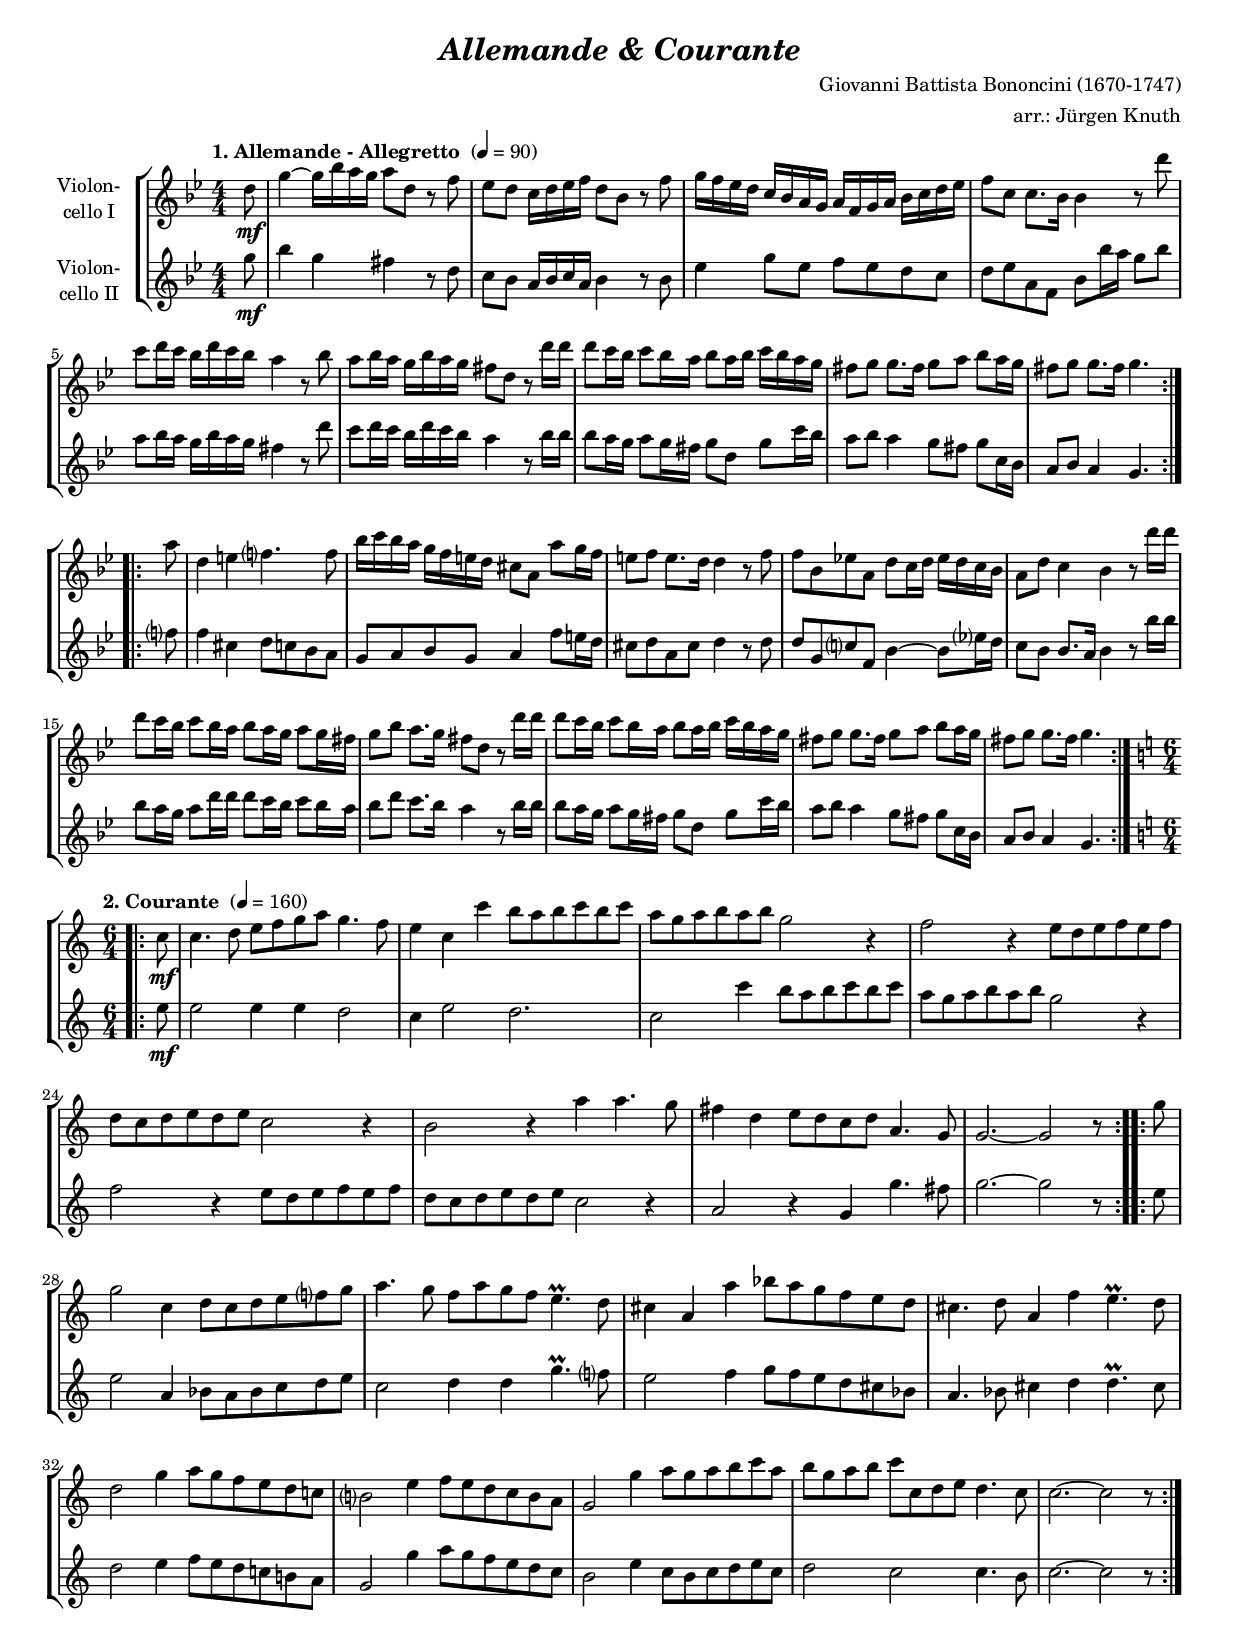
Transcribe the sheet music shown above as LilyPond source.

\version "2.14.2"
\include "deutsch.ly"

#(set-global-staff-size 17)

\header {
  title     = \markup \bold \italic "Allemande & Courante"
  composer  = "Giovanni Battista Bononcini (1670-1747)"
  arranger  = "arr.: Jürgen Knuth"
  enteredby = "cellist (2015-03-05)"
}

voiceconsts = {
  \key b \major
  \time 4/4
  \clef "treble"
  \numericTimeSignature
  \compressFullBarRests
  % Set default beaming for all staves
%  \set Timing.beamExceptions = #'()
%  \set Timing.baseMoment     = #(ly:make-moment 1 4)
%  \set Timing.beatStructure  = #'(1 1 1)

}

mihi = "clarinet"
%mihi = "harpsichord"
%mist = "string ensemble 1"
%mist = "harpsichord"
miba = "alto sax"
%mikl = "acoustic grand"

simi = \markup \italic "simile"

introa = {        \tempo "1. Allemande - Allegretto " 4=90 }
introb = { \break \tempo "2. Courante " 4=160 \time 6/4 \key c \major }

va = \relative c'' {
  \voiceconsts

  \introa
  \partial 8
  \repeat volta 2 {
    d8\mf
    g4~ g16 b a g a8 d, r f
    es d c16 d es f d8 b r f'
    g16 f es d c b a g a f g a b c d es

    f8 c c8. b16 b4 r8 d'
    c d16 c b d c b a4 r8 b
    a b16 a g b a g fis8 d r d'16 d
    d8 c16 b c8 b16 a b8 a16 b c b a g

    fis8 g g8. fis16 g8 a b a16 g
    fis8 g g8. fis16 g4.
  }

  \repeat volta 2 {
    a8
    d,4 e f?4. f8
    b16 c b a g f e d cis8 a a' g16 f

    e8 f e8. d16 d4 r8 f
    f b, es! a, d c16 d es d c b
    a8 d c4 b r8 d'16 d
    d8 c16 b c8 b16 a b8 a16 g a8 g16 fis

    g8 b a8. g16 fis8 d r d'16 d
    d8 c16 b c8 b16 a b8 a16 b c b a g
    fis8 g g8. fis16 g8 a b a16 g
    fis8 g g8. fis16 g4.
  }

  \introb
  \repeat volta 2 {
    \partial 8 c,8\mf
    c4. d8 e[ f g a] g4. f8
    e4 c c' h8 a h c h c
    a g a h a h g2 r4
    f2 r4 e8 d e f e f

    d c d e d e c2 r4
    h2 r4 a' a4. g8
    fis4 d e8[ d c d] a4. g8
    g2.~ g2 r8    
  }
  \repeat volta 2 {
    g'
    g2 c,4 d8 c d e f? g
    a4. g8 f[ a g f] e4.\prall d8
    cis4 a a' b8 a g f e d
    cis4. d8 a4 f' e4.\prall d8

    d2 g4 a8 g f e d c!
    h?2 e4 f8 e d c h a
    g2 g'4 a8 g a h c a
    h g a h c[ c, d e] d4. c8
    c2.~ c2 r8
  }
}

vb = \relative c''' {
  \voiceconsts

  \introa
  \partial 8
  \repeat volta 2 {
    g8\mf
    b4 g fis r8 d
    c b a16 b c a b4 r8 b
    es4 g8 es f es d c

    d es a, f b b'16 a g8 b
    a b16 a g b a g fis4 r8 d'
    c d16 c b d c b a4 r8 b16 b
    b8 a16 g a8 g16 fis g8 d g c16 b

    a8 b a4 g8 fis g c,16 b
    a8 b a4 g4.
  }

  \repeat volta 2 {
    f'?8
    f4 cis d8 c b a
    g a b g a4 f'8 e16 d

    cis8 d a cis d4 r8 d
    d g, c? f, b4~ b8 es?16 d
    c8 b b8. a16 b4 r8 b'16 b
    b8 a16 g a8 d16 d d8 c16 b c8 b16 a

    b8 d c8. b16 a4 r8 b16 b
    b8 a16 g a8 g16 fis g8 d g c16 b
    a8 b a4 g8 fis g c,16 b
    a8 b a4 g4.
  }

  \introb
  \repeat volta 2 {
    \partial 8 e'8\mf
    e2 e4 e d2
    c4 e2 d2.
    c2 c'4 h8 a h c h c
    a g a h a h g2 r4

    f2 r4 e8 d e f e f
    d c d e d e c2 r4
    a2 r4 g g'4. fis8
    g2.~ g2 r8
  }
  \repeat volta 2 {
    e
    e2 a,4 b8 a b c d e
    c2 d4 d g4.\prall f?8
    e2 f4 g8 f e d cis b
    a4. b8 cis4 d d4.\prall cis8

    d2 e4 f8 e d c! h! a
    g2 g'4 a8 g f e d c
    h2 e4 c8 h c d e c
    d2 c c4. h8
    c2.~ c2 r8
  }
}


music = \new StaffGroup <<
      \new Staff {
        \set Staff.midiInstrument = \mihi
        \set Staff.instrumentName = \markup \center-column { "Violon-" "cello I" }
        \transpose c c {\transpose b b { \va }}
      }

      \new Staff {
        \set Staff.midiInstrument = \miba
        \set Staff.instrumentName = \markup \center-column { "Violon-" "cello II" }
        \transpose c c {\transpose b b { \vb }}
      }
>>

\book {
  \score {
   \music
    \layout {}
  }

  \score {
    \unfoldRepeats \music

    \midi {
      \context {
        \Score
      }
    }
  }
}
